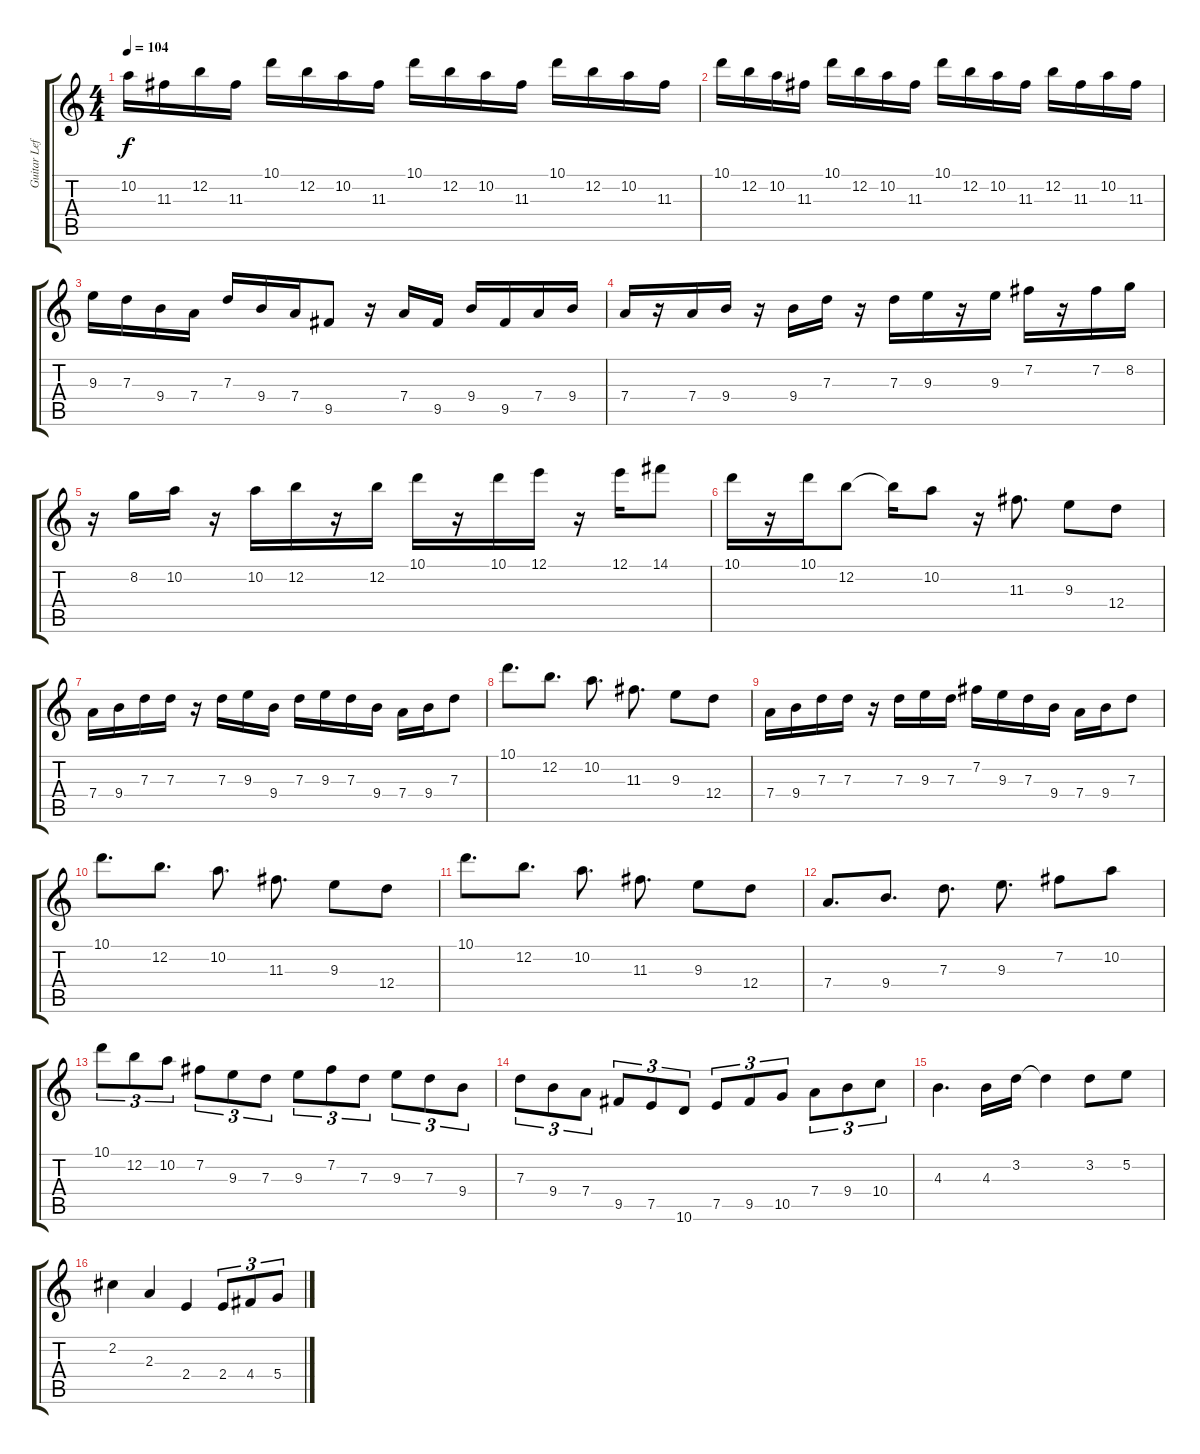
\track ("Guitar Left" "Guitar Lef") {instrument overdrivenguitar}
\staff {score tabs}
\tuning (E4 B3 G3 D3 A2 E2) {hide}
\ts (4 4)
\tempo 104
\clef g2
\ks c
10.2.16{dy f} 11.3.16 12.2.16 11.3.16 10.1.16 12.2.16 10.2.16 11.3.16 10.1.16 12.2.16 10.2.16 11.3.16 10.1.16 12.2.16 10.2.16 11.3.16 |
10.1.16 12.2.16 10.2.16 11.3.16 10.1.16 12.2.16 10.2.16 11.3.16 10.1.16 12.2.16 10.2.16 11.3.16 12.2.16 11.3.16 10.2.16 11.3.16 |
9.3.16 7.3.16 9.4.16 7.4.16 7.3.16 9.4.16 7.4.16 9.5.8 r.16 7.4.16 9.5.16 9.4.16 9.5.16 7.4.16 9.4.16 |
7.4.16 r.16 7.4.16 9.4.16 r.16 9.4.16 7.3.16 r.16 7.3.16 9.3.16 r.16 9.3.16 7.2.16 r.16 7.2.16 8.2.16 |
r.16 8.2.16 10.2.16 r.16 10.2.16 12.2.16 r.16 12.2.16 10.1.16 r.16 10.1.16 12.1.16 r.16 12.1.16 14.1.8 |
10.1.16 r.16 10.1.16 12.2.8 12.2{t}.16 10.2.8 r.16 11.3.8{d} 9.3.8 12.4.8 |
7.4.16 9.4.16 7.3.16 7.3.16 r.16 7.3.16 9.3.16 9.4.16 7.3.16 9.3.16 7.3.16 9.4.16 7.4.16 9.4.16 7.3.8 |
10.1.8{d} 12.2.8{d} 10.2.8{d} 11.3.8{d} 9.3.8 12.4.8 |
7.4.16 9.4.16 7.3.16 7.3.16 r.16 7.3.16 9.3.16 7.3.16 7.2.16 9.3.16 7.3.16 9.4.16 7.4.16 9.4.16 7.3.8 |
10.1.8{d} 12.2.8{d} 10.2.8{d} 11.3.8{d} 9.3.8 12.4.8 |
10.1.8{d} 12.2.8{d} 10.2.8{d} 11.3.8{d} 9.3.8 12.4.8 |
7.4.8{d} 9.4.8{d} 7.3.8{d} 9.3.8{d} 7.2.8 10.2.8 |
10.1.8{tu (3 2)} 12.2.8{tu (3 2)} 10.2.8{tu (3 2)} 7.2.8{tu (3 2)} 9.3.8{tu (3 2)} 7.3.8{tu (3 2)} 9.3.8{tu (3 2)} 7.2.8{tu (3 2)} 7.3.8{tu (3 2)} 9.3.8{tu (3 2)} 7.3.8{tu (3 2)} 9.4.8{tu (3 2)} |
7.3.8{tu (3 2)} 9.4.8{tu (3 2)} 7.4.8{tu (3 2)} 9.5.8{tu (3 2)} 7.5.8{tu (3 2)} 10.6.8{tu (3 2)} 7.5.8{tu (3 2)} 9.5.8{tu (3 2)} 10.5.8{tu (3 2)} 7.4.8{tu (3 2)} 9.4.8{tu (3 2)} 10.4.8{tu (3 2)} |
4.3.4{d} 4.3.16 3.2.16 3.2{t}.4 3.2.8 5.2.8 |
2.2.4 2.3.4 2.4.4 2.4.8{tu (3 2)} 4.4.8{tu (3 2)} 5.4.8{tu (3 2)}
